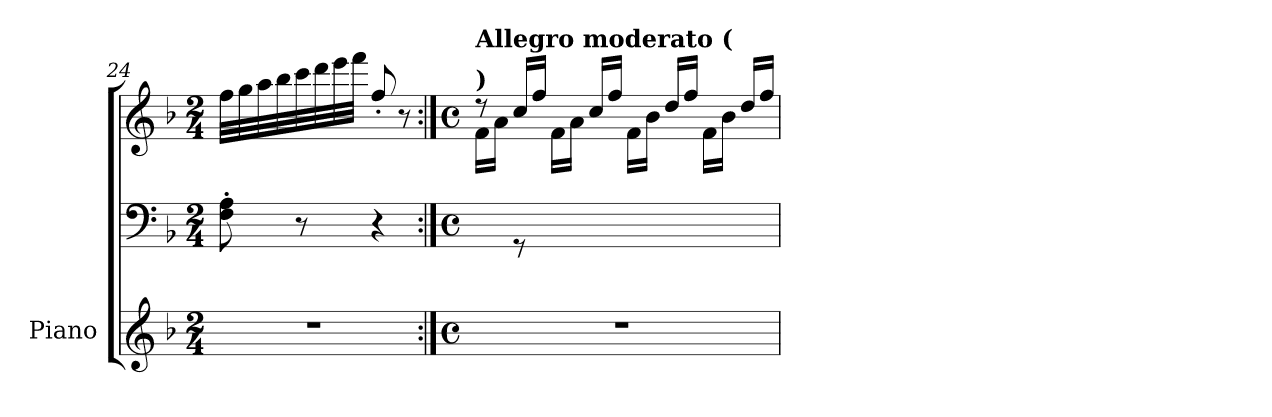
**kern	**kern	**kern	**dynam
*part1	*part1	*part1	*part1
*staff3	*staff2	*staff1	*staff1/2/3
*I"Piano	*	*	*
*I'Pno	*	*	*
*clefG2	*clefF4	*clefG2	*
*k[b-]	*k[b-]	*k[b-]	*
*M2/4	*M2/4	*M2/4	*
=24	=24	=24	=24
2r	8F\' 8A\'	32ff\LLL	.
.	.	32gg\	.
.	.	32aa\	.
.	.	32bb-\	.
.	8r	32ccc\	.
.	.	32ddd\	.
.	.	32eee\	.
.	.	32fff\JJJ	.
.	4r	8ff'/	.
.	.	8r	.
!!LO:PB:g=z
=1:|!	=1:|!	=1:|!	=1:|!
*stria5	*	*	*
*M4/4	*M4/4	*M4/4	*
*met(c)	*met(c)	*met(c)	*
*	*	*MM116	*
*	*	*^	*
!	!	!LO:TX:a:B:t=Allegro moderato (	!	!
!	!	!LO:TX:a:B:t=)	!	!
!	!	!	!	!LO:DY:b
1r	8ryy	8rdd	16f\LL	other-dynamics
.	.	.	16a\JJ	.
.	8rGG	16cc/LL	8ryy	.
.	.	16ff/JJ	.	.
.	8ryy	8ryy	16f\LL	.
.	.	.	16a\JJ	.
.	8ryy	16cc/LL	8ryy	.
.	.	16ff/JJ	.	.
.	8ryy	8ryy	16f\LL	.
.	.	.	16b-\JJ	.
.	8ryy	16dd/LL	8ryy	.
.	.	16ff/JJ	.	.
.	8ryy	8ryy	16f\LL	.
.	.	.	16b-\JJ	.
.	8ryy	16dd/LL	8ryy	.
.	.	16ff/JJ	.	.
*	*	*v	*v	*
=	=	=	=
*-	*-	*-	*-
